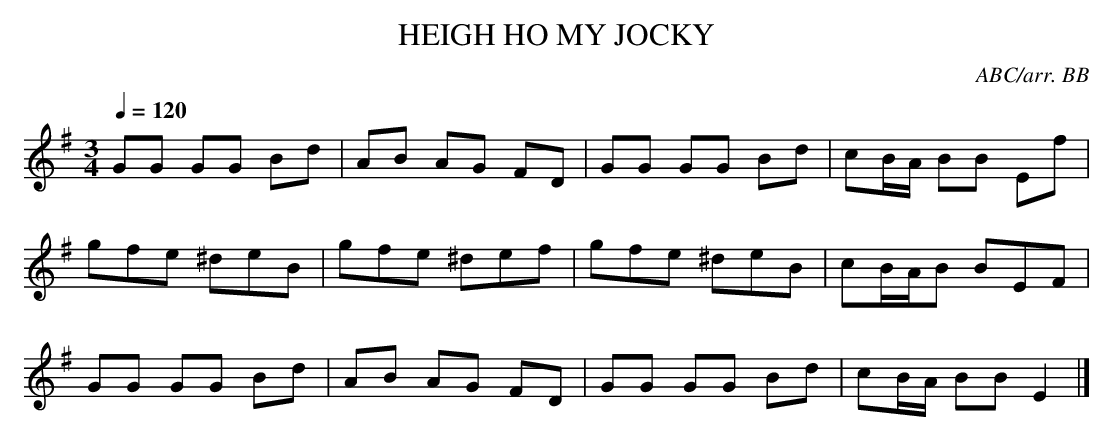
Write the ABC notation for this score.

X:1
T:HEIGH HO MY JOCKY
C:ABC/arr. BB
Q:1/4=120
L:1/8
M:3/4
K:G
GG GG Bd|AB AG FD|GG GG Bd|cB/A/ BB Ef|
gfe ^deB|gfe ^def|gfe ^deB|cB/A/B BEF|
GG GG Bd|AB AG FD|GG GG Bd|cB/A/ BB E2 |]
